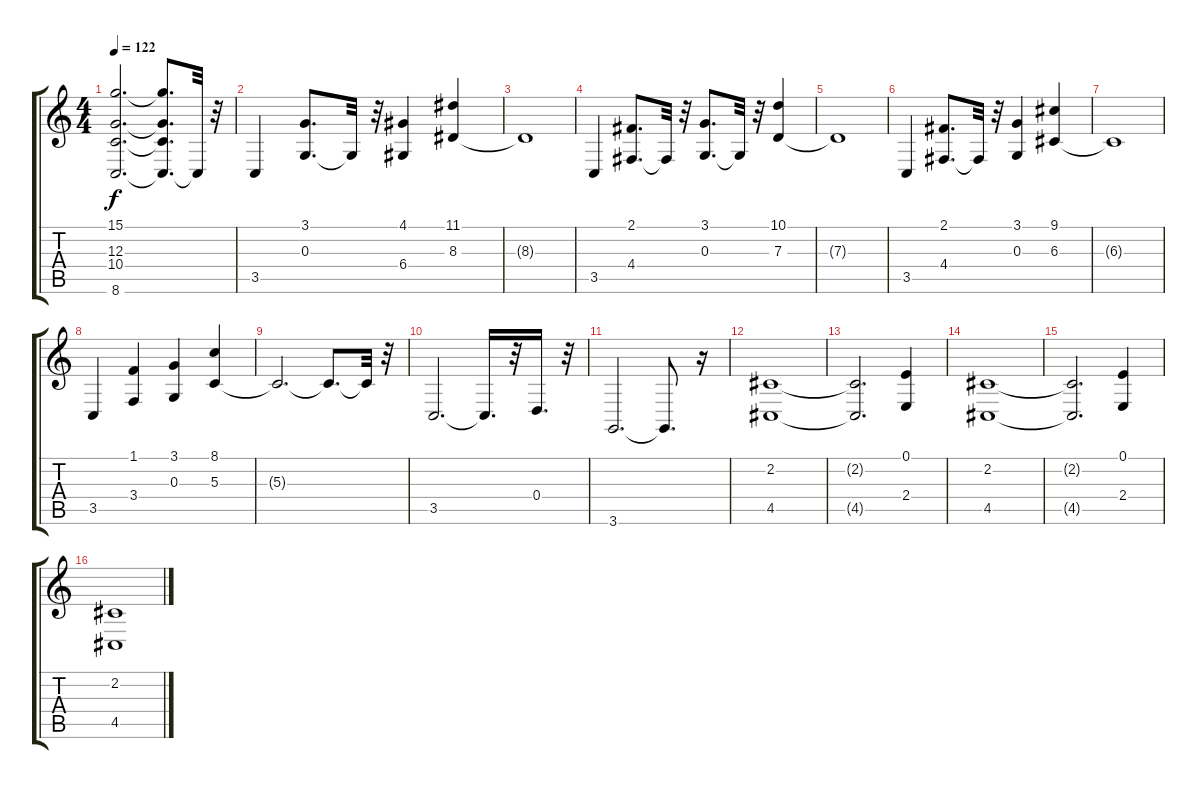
\track "" {instrument stringensemble1}
\staff {score tabs}
\tuning (E4 B3 G3 D3 A2 E2) {hide}
\ts (4 4)
\tempo 122
\clef g2
\ks c
(15.1{t} 12.3{t} 10.4{t} 8.6{t}).2{d dy f} (15.1{t} 12.3{t} 10.4{t} 8.6{t}).8{d} 8.6{t}.32 r.32 |
3.5.4 (3.1 0.3).8{d} 0.3{t}.32 r.32 (4.1 6.4).4 (11.1 8.3).4 |
8.3{t}.1 |
3.5.4 (2.1 4.4).8{d} 4.4{t}.32 r.32 (3.1 0.3).8{d} 0.3{t}.32 r.32 (10.1 7.3).4 |
7.3{t}.1 |
3.5.4 (2.1 4.4).8{d} 4.4{t}.32 r.32 (3.1 0.3).4 (9.1 6.3).4 |
6.3{t}.1 |
3.5.4 (1.1 3.4).4 (3.1 0.3).4 (8.1 5.3).4 |
5.3{t}.2{d} 5.3{t}.8{d} 5.3{t}.32 r.32 |
3.5.2{d} 3.5{t}.16{d} r.32 0.4.16{d} r.32 |
3.6.2{d} 3.6{t}.8{d} r.16 |
(2.2 4.5).1 |
(2.2{t} 4.5{t}).2{d} (0.1 2.4).4 |
(2.2 4.5).1 |
(2.2{t} 4.5{t}).2{d} (0.1 2.4).4 |
(2.2 4.5).1
